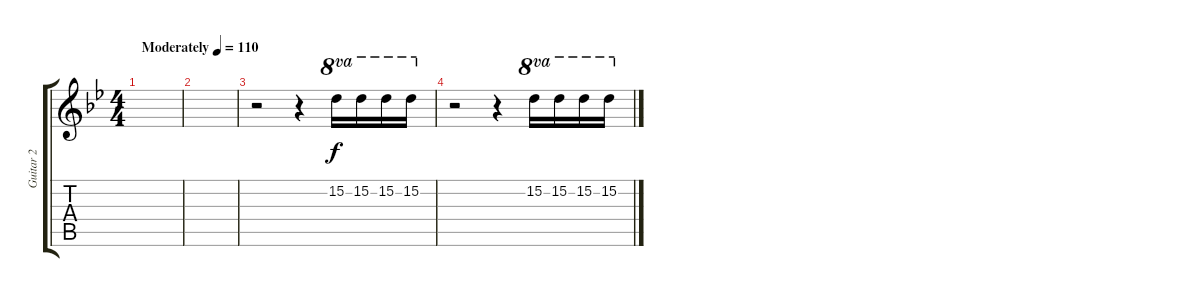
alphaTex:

\track ("Guitar 2" "Guitar 2") {instrument distortionguitar}
\staff {score tabs}
\tuning (E4 B3 G3 D3 A2 E2) {hide}
\ts (4 4)
\tempo (110 "Moderately")
\clef g2
\ks bb
|
|
r.2 r.4 15.2.16{ot 8va} 15.2.16{ot 8va} 15.2.16{ot 8va} 15.2.16{ot 8va} |
r.2 r.4 15.2.16{ot 8va} 15.2.16{ot 8va} 15.2.16{ot 8va} 15.2.16{ot 8va}
